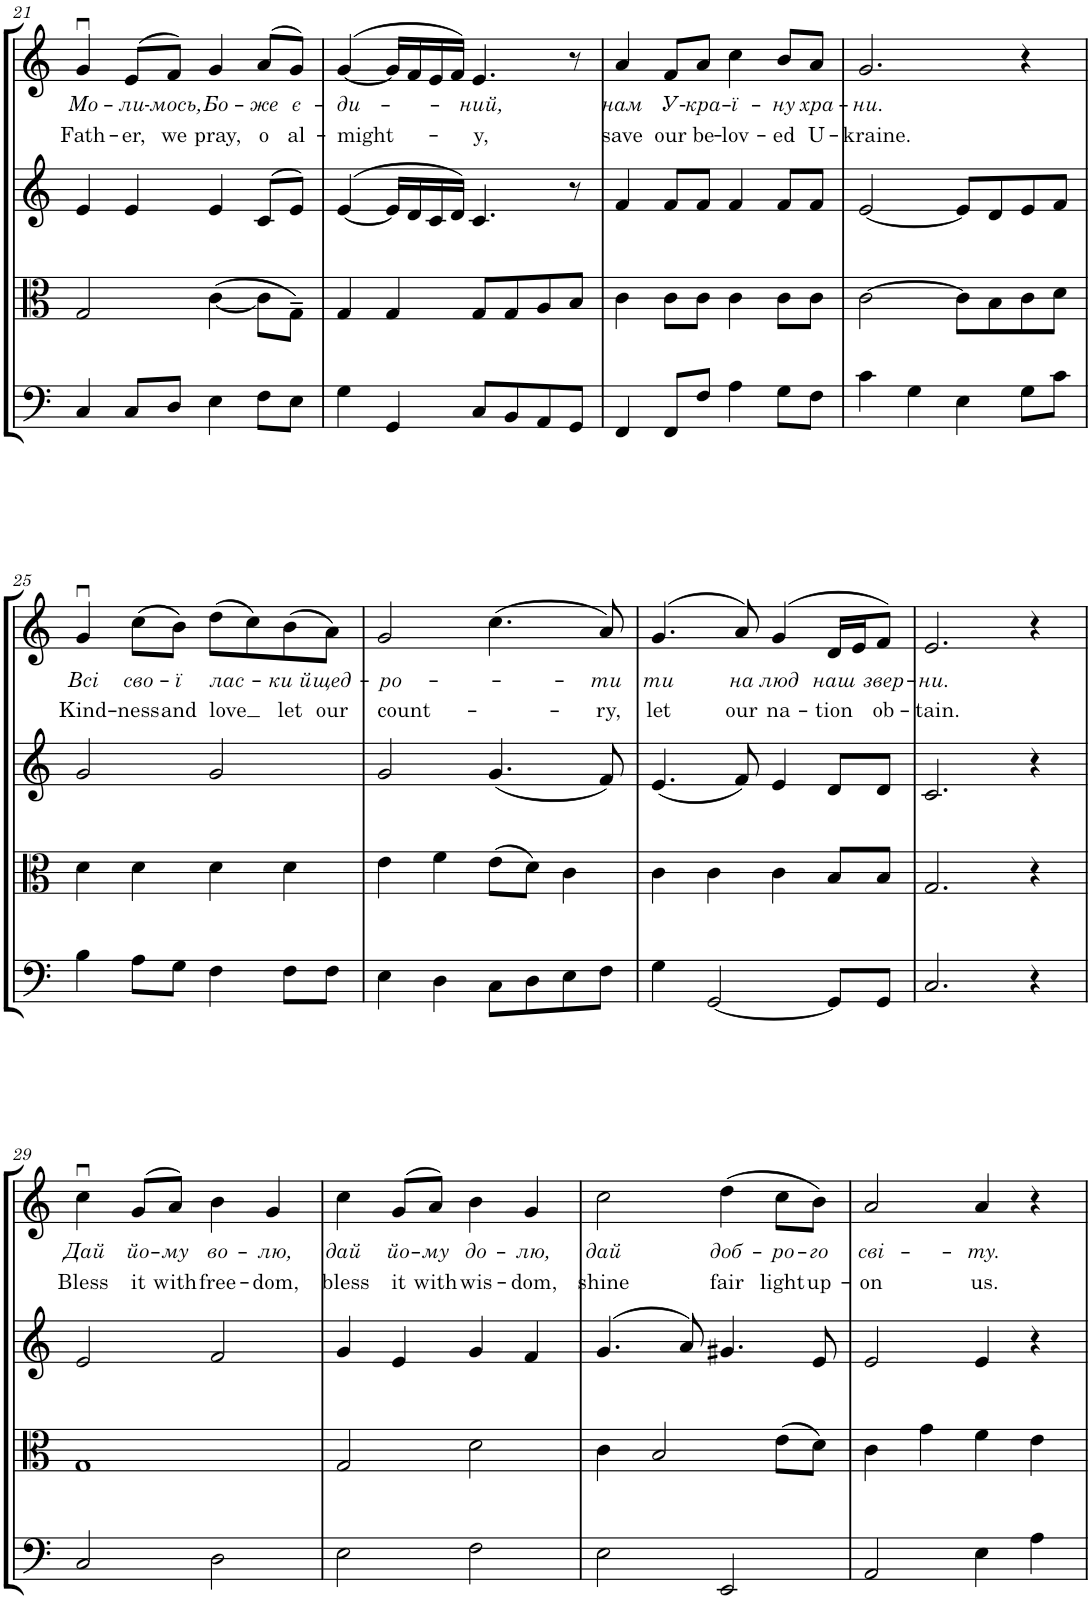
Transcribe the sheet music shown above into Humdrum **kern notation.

**kern	**kern	**kern	**kern	**text	**text
*part4	*part3	*part2	*part1	*part1	*part1
*staff4	*staff3	*staff2	*staff1	*staff1	*staff1
*I"Vc	*I"Va	*I"Vn II	*I"Vn I	*	*
*I'Vc	*	*	*	*	*
!!LO:PB:g=z
*clefF4	*clefC3	*clefG2	*clefG2	*	*
*k[]	*k[]	*k[]	*k[]	*	*
*M4/4	*M4/4	*M4/4	*M4/4	*	*
=21	=21	=21	=21	=21	=21
!	!	!	!	!LO:LY:b	!LO:LY:b
4C/	2G/	4e/	4gu/	Мо-	Fath-
!	!	!	!	!LO:LY:b	!LO:LY:b
8C/L	.	4e/	(>8e/L	-ли-	-er,
!	!	!	!	!LO:LY:b	!LO:LY:b
8D/J	.	.	8f/J)	-мось,	we
!	!	!	!	!LO:LY:b	!LO:LY:b
4E\	(>[<4c\	4e/	4g/	Бо-	pray,
!	!	!	!	!LO:LY:b	!LO:LY:b
8F\L	8c\L]	(>8c/L	(>8a/L	-же	o
!	!	!	!	!LO:LY:b	!LO:LY:b
8E\J	8G~\J)	8e/J)	8g/J)	є-	al-
=22	=22	=22	=22	=22	=22
!	!	!	!	!LO:LY:b	!LO:LY:b
4G\	4G/	(>[4e/	(>[4g/	ди-	-might-
4GG/	4G/	16e/LL]	16g/LL]	.	.
.	.	16d/	16f/	.	.
.	.	16c/	16e/	.	.
.	.	16d/JJ)	16f/JJ)	.	.
!	!	!	!	!LO:LY:b	!LO:LY:b
8C/L	8G/L	4.c/	4.e/	-ний,	-y,
8BB/	8G/	.	.	.	.
8AA/	8A/	.	.	.	.
8GG/J	8B/J	8r	8r	.	.
=23	=23	=23	=23	=23	=23
!	!	!	!	!LO:LY:b	!LO:LY:b
4FF/	4c\	4f/	4a/	нам	save
!	!	!	!	!LO:LY:b	!LO:LY:b
8FF/L	8c\L	8f/L	8f/L	У-	our
!	!	!	!	!LO:LY:b	!LO:LY:b
8F/J	8c\J	8f/J	8a/J	-кра-	be-
!	!	!	!	!LO:LY:b	!LO:LY:b
4A\	4c\	4f/	4cc\	-ї-	-lov-
!	!	!	!	!LO:LY:b	!LO:LY:b
8G\L	8c\L	8f/L	8b/L	-ну	ed
!	!	!	!	!LO:LY:b	!LO:LY:b
8F\J	8c\J	8f/J	8a/J	хра-	U-
=24	=24	=24	=24	=24	=24
!	!	!	!	!LO:LY:b	!LO:LY:b
4c\	[2c\	[2e/	2.g/	-ни.	-kraine.
4G\	.	.	.	.	.
4E\	8c\L]	8e/L]	.	.	.
.	8B\	8d/	.	.	.
8G\L	8c\	8e/	4r	.	.
8c\J	8d\J	8f/J	.	.	.
!!LO:LB:g=z
=25	=25	=25	=25	=25	=25
!	!	!	!	!LO:LY:b	!LO:LY:b
4B\	4d\	2g/	4gu/	Всі	Kind-
!	!	!	!	!LO:LY:b	!LO:LY:b
8A\L	4d\	.	(8cc\L	сво-	-ness
!	!	!	!	!LO:LY:b	!LO:LY:b
8G\J	.	.	8b\J)	-ї	and
!	!	!	!	!LO:LY:b	!LO:LY:b
4F\	4d\	2g/	(8dd\L	лас-	-love
.	.	.	8cc\)	.	.
!	!	!	!	!LO:LY:b	!LO:LY:b
8F\L	4d\	.	(8b\	-ки й	let
!	!	!	!	!LO:LY:b	!LO:LY:b
8F\J	.	.	8a\J)	щед-	our
=26	=26	=26	=26	=26	=26
!	!	!	!	!LO:LY:b	!LO:LY:b
4E\	4e\	2g/	2g/	-ро-	count-
4D\	4f\	.	.	.	.
8C\L	(8e\L	(4.g/	(4.cc\	.	.
8D\	8d\J)	.	.	.	.
8E\	4c\	.	.	.	.
!	!	!	!	!LO:LY:b	!LO:LY:b
8F\J	.	8f/)	8a/)	-ти	-ry,
=27	=27	=27	=27	=27	=27
!	!	!	!	!LO:LY:b	!LO:LY:b
4G\	4c\	(4.e/	(>4.g/	ти	let
[2GG/	4c\	.	.	.	.
!	!	!	!	!LO:LY:b	!LO:LY:b
.	.	8f/)	8a/)	на	our
!	!	!	!	!LO:LY:b	!LO:LY:b
.	4c\	4e/	(>4g/	люд	na-
!	!	!	!	!LO:LY:b	!LO:LY:b
8GG/L]	8B/L	8d/L	16d/LL	наш	-tion
.	.	.	16e/J	.	.
!	!	!	!	!LO:LY:b	!LO:LY:b
8GG/J	8B/J	8d/J	8f/J)	звер-	ob-
=28	=28	=28	=28	=28	=28
!	!	!	!	!LO:LY:b	!LO:LY:b
2.C/	2.G/	2.c/	2.e/	-ни.	-tain.
4r	4r	4r	4r	.	.
!!LO:LB:g=z
=29	=29	=29	=29	=29	=29
!	!	!	!	!LO:LY:b	!LO:LY:b
2C/	1G	2e/	4ccu\	Дай	Bless
!	!	!	!	!LO:LY:b	!LO:LY:b
.	.	.	(>8g/L	йо-	it
!	!	!	!	!LO:LY:b	!LO:LY:b
.	.	.	8a/J)	-му	with
!	!	!	!	!LO:LY:b	!LO:LY:b
2D\	.	2f/	4b\	во-	free-
!	!	!	!	!LO:LY:b	!LO:LY:b
.	.	.	4g/	-лю,	-dom,
=30	=30	=30	=30	=30	=30
!	!	!	!	!LO:LY:b	!LO:LY:b
2E\	2G/	4g/	4cc\	дай	bless
!	!	!	!	!LO:LY:b	!LO:LY:b
.	.	4e/	(>8g/L	йо-	it
!	!	!	!	!LO:LY:b	!LO:LY:b
.	.	.	8a/J)	-му	with
!	!	!	!	!LO:LY:b	!LO:LY:b
2F\	2d\	4g/	4b\	до-	wis-
!	!	!	!	!LO:LY:b	!LO:LY:b
.	.	4f/	4g/	-лю,	-dom,
=31	=31	=31	=31	=31	=31
*^	*	*	*	*	*
!	!	!	!	!	!LO:LY:b	!LO:LY:b
*	*	*	*	*^	*	*
2E\	[4E!	4c\	(>4.g/	2cc\	[4cc!	дай	shine
.	4E!]	2B/	.	.	4cc!]	.	.
.	.	.	8a/)	.	.	.	.
!	!	!	!	!	!	!LO:LY:b	!LO:LY:b
2EE~^^/	2ryy	.	4.g#X/	(4dd\	2ryy	доб-	fair
!	!	!	!	!	!	!LO:LY:b	!LO:LY:b
.	.	(8e\L	.	8cc\L	.	-ро-	light
!	!	!	!	!	!	!LO:LY:b	!LO:LY:b
.	.	8d\J)	8e/	8b\J)	.	-го	up-
*v	*v	*	*	*v	*v	*	*
=32	=32	=32	=32	=32	=32
!	!	!	!	!LO:LY:b	!LO:LY:b
2AA/	4c\	2e/	2a/	сві-	-on
.	4g\	.	.	.	.
!	!	!	!	!LO:LY:b	!LO:LY:b
4E\	4f\	4e/	4a/	-ту.	us.
4A\	4e\	4r	4r	.	.
=	=	=	=	=	=
*-	*-	*-	*-	*-	*-
